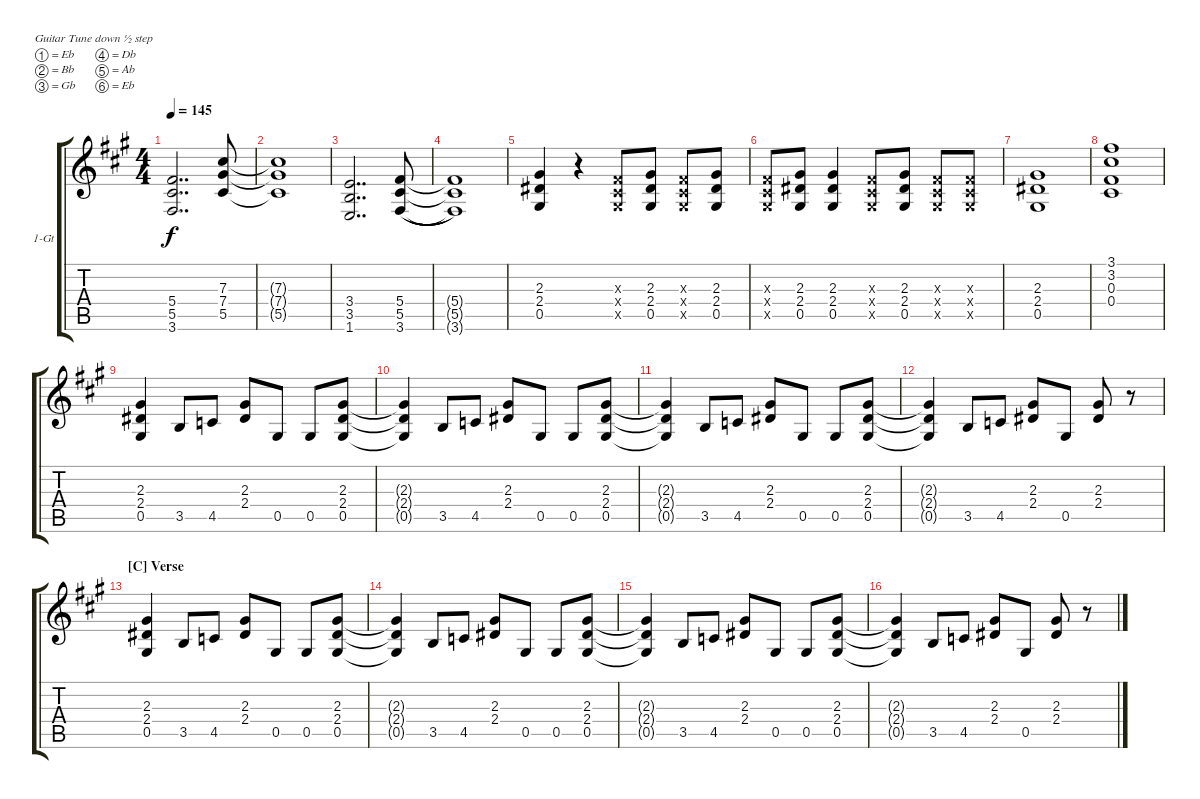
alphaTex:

\bracketExtendMode groupsimilarinstruments
\firstSystemTrackNameOrientation horizontal
\otherSystemsTrackNameOrientation horizontal
\track ("Guitar 1" "1-Gt") {instrument distortionguitar}
\staff {score tabs}
\tuning (Eb4 Bb3 Gb3 Db3 Ab2 Eb2)
\ts (4 4)
\tempo 145
\clef g2
\scale
1.07062
\ks a
(3.6 5.5 5.4).2{dd dy f} (5.5 7.4 7.3).8 |
\scale
0.929382 (5.5{t} 7.4{t} 7.3{t}).1 |
\scale
1.07062 (1.6 3.5 3.4).2{dd} (3.6 5.5 5.4).8{legatoorigin} |
\scale
0.929382 (3.6{t} 5.5{t} 5.4{t}).1 |
\scale
1.07062 (0.5 2.4 2.3).4 r.4 (0.5{x} 0.4{x} 0.3{x}).8 (0.5 2.4 2.3).8 (0.5{x} 0.4{x} 0.3{x}).8 (0.5 2.4 2.3).8 |
\scale
0.929382 (0.5{x} 0.4{x} 0.3{x}).8 (0.5 2.4 2.3).8 (0.5 2.4 2.3).4 (0.5{x} 0.4{x} 0.3{x}).8 (0.5 2.4 2.3).8 (0.5{x} 0.4{x} 0.3{x}).8 (0.5{x} 0.4{x} 0.3{x}).8 |
\scale
1.07062 (0.5 2.4 2.3).1 |
\scale
0.929382 (3.1 3.2 0.3 0.4).1 |
\scale
1.07062 (2.3 2.4 0.5).4 3.5.8 4.5.8 (2.3 2.4).8 0.5.8 0.5.8 (2.3 2.4 0.5).8 |
\scale
0.929382 (2.3{t} 2.4{t} 0.5{t}).4 3.5.8 4.5.8 (2.3 2.4).8 0.5.8 0.5.8 (2.3 2.4 0.5).8 |
\scale
1.07062 (2.3{t} 2.4{t} 0.5{t}).4 3.5.8 4.5.8 (2.3 2.4).8 0.5.8 0.5.8 (2.3 2.4 0.5).8 |
\scale
0.929382 (2.3{t} 2.4{t} 0.5{t}).4 3.5.8 4.5.8 (2.3 2.4).8 0.5.8 (2.4 2.3).8 r.8 |
\section ("C" "Verse")
\scale
1.07062 (2.3 2.4 0.5).4 3.5.8 4.5.8 (2.3 2.4).8 0.5.8 0.5.8 (2.3 2.4 0.5).8 |
\scale
0.929382 (2.3{t} 2.4{t} 0.5{t}).4 3.5.8 4.5.8 (2.3 2.4).8 0.5.8 0.5.8 (2.3 2.4 0.5).8 |
\scale
1.07062 (2.3{t} 2.4{t} 0.5{t}).4 3.5.8 4.5.8 (2.3 2.4).8 0.5.8 0.5.8 (2.3 2.4 0.5).8 |
\scale
0.929382 (2.3{t} 2.4{t} 0.5{t}).4 3.5.8 4.5.8 (2.3 2.4).8 0.5.8 (2.4 2.3).8 r.8
